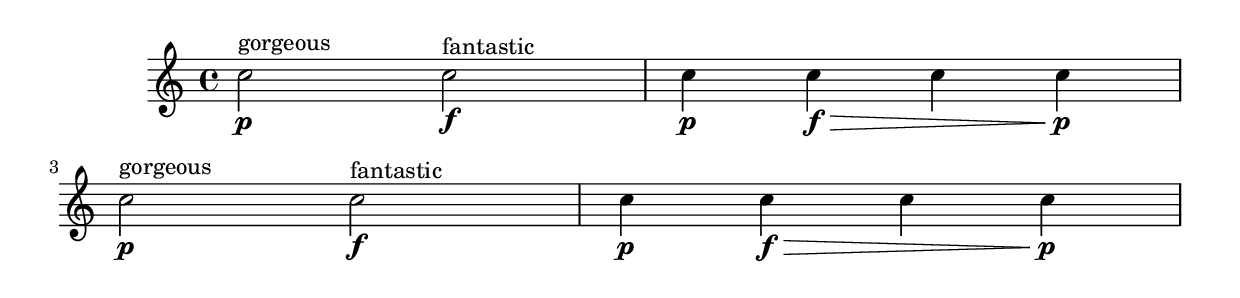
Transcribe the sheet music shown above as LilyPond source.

%% Do not edit this file; it is auto-generated from LSR http://lsr.dsi.unimi.it
%% This file is in the public domain.
\version "2.11.62"

\header {
  lsrtags = "tweaks-and-overrides, spacing"

  texidoces = "
Mediante el establecimiento de la propiedad @code{Y-extent} a un valor
adecuado, todos los objetos @code{DynamicLineSpanner} (reguladores e
indicaciones dinámicas textuales) se pueden alinear con un punto de
referencia común, independientemente de sus dimensiones.  De esta
manera, todos los elementos estarán alineados verticalmente,
produciendo así un resultado más satisfactorio.

Se usa una idea similar para alinear las inscripciones de texto a lo
largo de su línea de base.

"
  doctitlees = "Indicaciones dinámicas y textuales alineadas verticalmente"

  texidoc = "
By setting the @code{Y-extent} property to a suitable value, all
@code{DynamicLineSpanner} objects (hairpins and dynamic texts) can be
aligned to a common reference point, regardless of their actual extent.
This way, every element will be vertically aligned, thus producing a
more pleasing output.

The same idea is used to align the text scripts along their baseline.

"
  doctitle = "Vertically aligned dynamics and textscripts"
} % begin verbatim
music = \relative c'' {
  c2\p^\markup { gorgeous } c\f^\markup { fantastic }
  c4\p c\f\> c c\!\p
}

{
  \music \break
  \override DynamicLineSpanner #'staff-padding = #2.0
  \override DynamicLineSpanner #'Y-extent = #'(-1.5 . 1.5)
  \override TextScript #'Y-extent = #'(-1.5 . 1.5)
  \music
}
